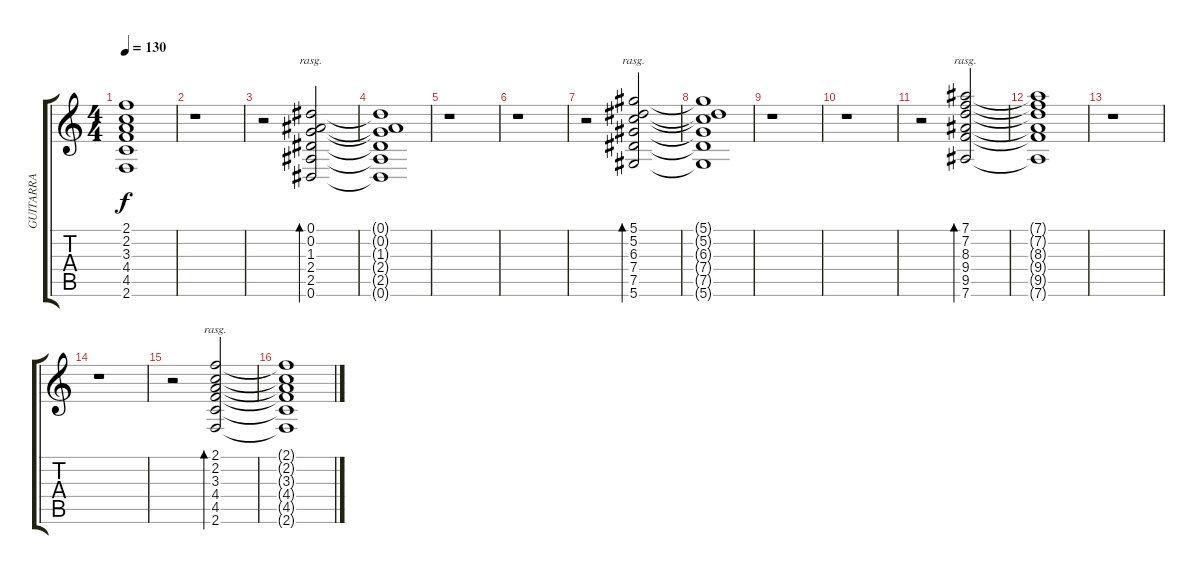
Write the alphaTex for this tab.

\track ("GUITARRA" "GUITARRA") {instrument overdrivenguitar}
\staff {score tabs}
\tuning (Eb4 Bb3 Gb3 Db3 Ab2 Eb2) {hide}
\ts (4 4)
\tempo 130
\clef g2
\ks c
(2.1{t} 2.2{t} 3.3{t} 4.4{t} 4.5{t} 2.6{t}).1{dy f} |
r.1 |
r.2 (0.1 0.2 1.3 2.4 2.5 0.6).2{bd 480 rasg ii} |
(0.1{t} 0.2{t} 1.3{t} 2.4{t} 2.5{t} 0.6{t}).1 |
r.1 |
r.1 |
r.2 (5.1 5.2 6.3 7.4 7.5 5.6).2{bd 480 rasg ii} |
(5.1{t} 5.2{t} 6.3{t} 7.4{t} 7.5{t} 5.6{t}).1 |
r.1 |
r.1 |
r.2 (7.1 7.2 8.3 9.4 9.5 7.6).2{bd 480 rasg ii} |
(7.1{t} 7.2{t} 8.3{t} 9.4{t} 9.5{t} 7.6{t}).1 |
r.1 |
r.1 |
r.2 (2.1 2.2 3.3 4.4 4.5 2.6).2{bd 480 rasg ii instrument electricguitarjazz} |
(2.1{t} 2.2{t} 3.3{t} 4.4{t} 4.5{t} 2.6{t}).1
